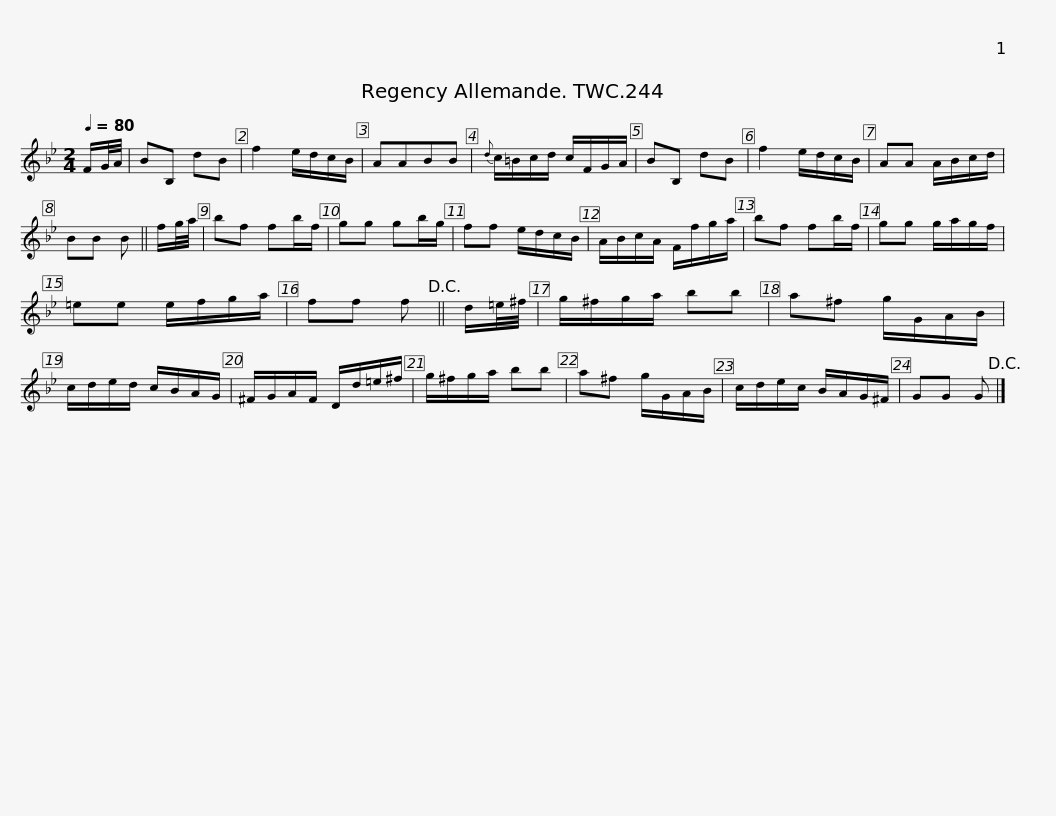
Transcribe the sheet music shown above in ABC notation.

X:1
L:1/8
Q:1/4=80
M:2/4
I:linebreak $
K:Gmin
V:1 treble
V:1
 F/G/4A/4 | BB, dB | f2 e/d/c/B/ | AABB |{d} c/=B/c/d/ c/F/G/A/ | %5
 BB, dB | f2 e/d/c/B/ | AA A/B/c/d/ | BB B ||$ f/g/4a/4 | %10
 bf fb/f/ | gg gb/g/ | ff e/d/c/B/ | A/B/c/A/ F/f/g/a/ | bf fb/f/ | %15
 gg g/a/g/f/ | =ee e/f/g/a/ |$ ff f!D.C.! || d/=e/4^f/4 | g/^f/g/a/ bb | %20
 a^f g/G/A/B/ | c/d/e/d/ c/B/A/G/ | ^F/G/A/F/ D/d/=e/^f/ | g/^f/g/a/ bb |$ a^f g/G/A/B/ | %25
 c/d/e/c/ B/A/G/^F/ | GG G!D.C.! |] %27
